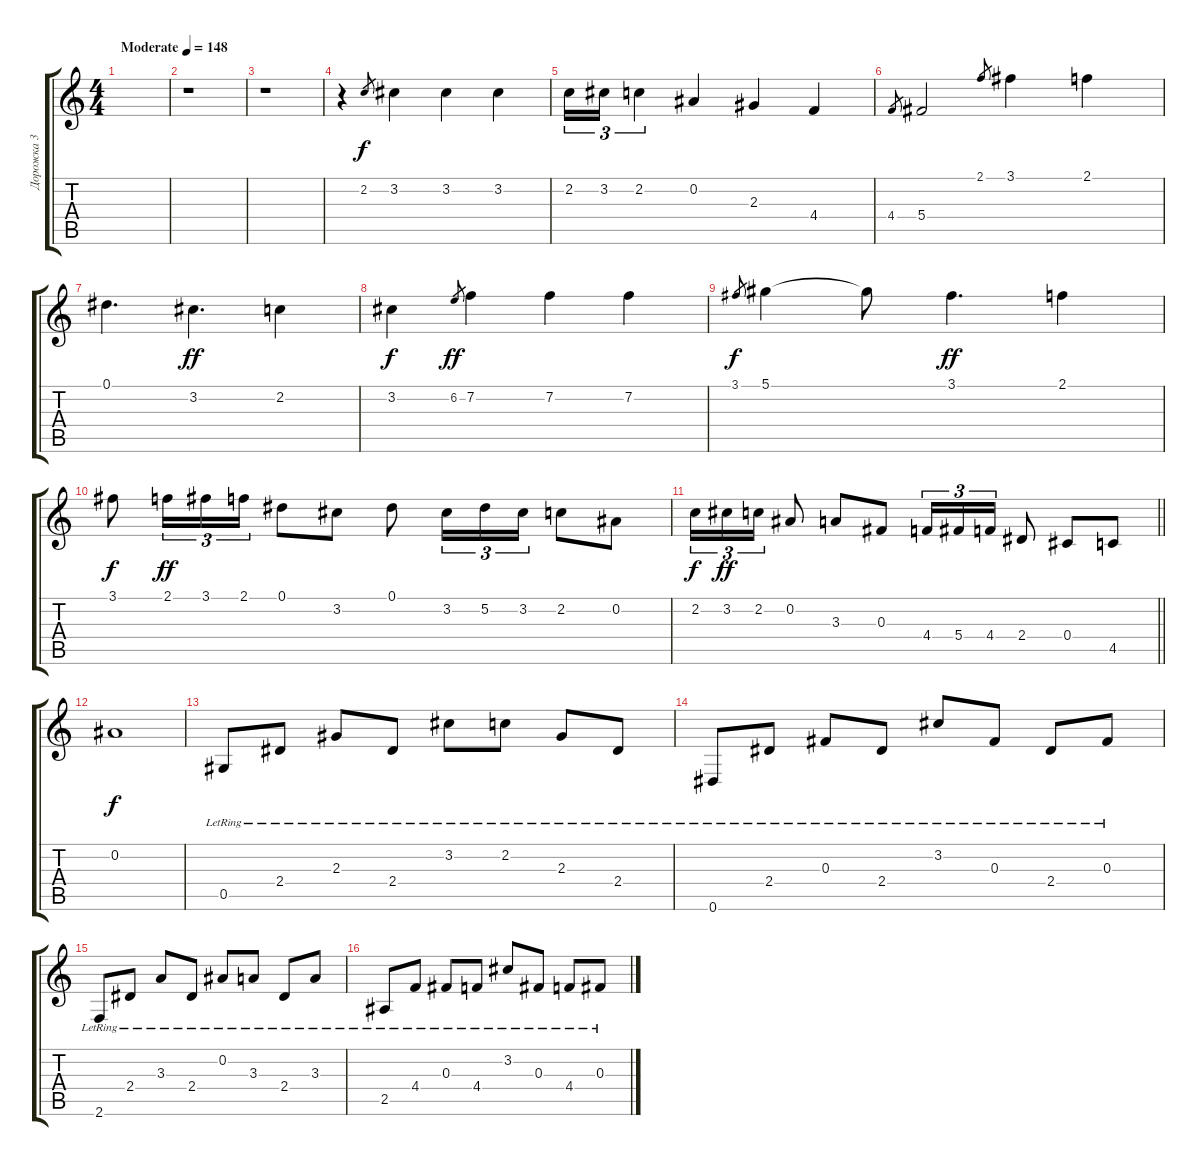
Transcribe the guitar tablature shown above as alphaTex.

\track ("Дорожка 3" "Дорожка 3") {instrument acousticguitarsteel}
\staff {score tabs}
\tuning (Eb4 Bb3 Gb3 Db3 Ab2 Eb2) {hide}
\ts (4 4)
\tempo (148 "Moderate")
\clef g2
\ks c
|
r.1 |
r.1 |
r.4 2.2.8{gr} 3.2.4 3.2.4 3.2.4 |
2.2.16{tu (3 2)} 3.2.16{tu (3 2)} 2.2.4{tu (3 2)} 0.2.4 2.3.4 4.4.4 |
4.4.8{gr} 5.4.2 2.1.8{gr} 3.1.4 2.1.4 |
0.1.4{d dy f} 3.2.4{d dy ff} 2.2.4 |
3.2.4{dy f} 6.2.8{gr dy ff} 7.2.4 7.2.4 7.2.4 |
3.1.8{gr dy f} 5.1.4 5.1{t}.8 3.1.4{d dy ff} 2.1.4 |
3.1.8{dy f} 2.1.16{tu (3 2) dy ff} 3.1.16{tu (3 2)} 2.1.16{tu (3 2)} 0.1.8 3.2.8 0.1.8 3.2.16{tu (3 2)} 5.2.16{tu (3 2)} 3.2.16{tu (3 2)} 2.2.8 0.2.8 |
\barLineRight lightlight
2.2.16{tu (3 2) dy f} 3.2.16{tu (3 2) dy ff} 2.2.16{tu (3 2)} 0.2.8 3.3.8 0.3.8 4.4.16{tu (3 2)} 5.4.16{tu (3 2)} 4.4.16{tu (3 2)} 2.4.8 0.4.8 4.5.8 |
0.2.1{dy f} |
0.5{lr}.8 2.4{lr}.8 2.3{lr}.8 2.4{lr}.8 3.2{lr}.8 2.2{lr}.8 2.3{lr}.8 2.4{lr}.8 |
0.6{lr}.8 2.4{lr}.8 0.3{lr}.8 2.4{lr}.8 3.2{lr}.8 0.3{lr}.8 2.4{lr}.8 0.3{lr}.8 |
2.6{lr}.8 2.4{lr}.8 3.3{lr}.8 2.4{lr}.8 0.2{lr}.8 3.3{lr}.8 2.4{lr}.8 3.3{lr}.8 |
2.5{lr}.8 4.4{lr}.8 0.3{lr}.8 4.4{lr}.8 3.2{lr}.8 0.3{lr}.8 4.4{lr}.8 0.3{lr}.8
